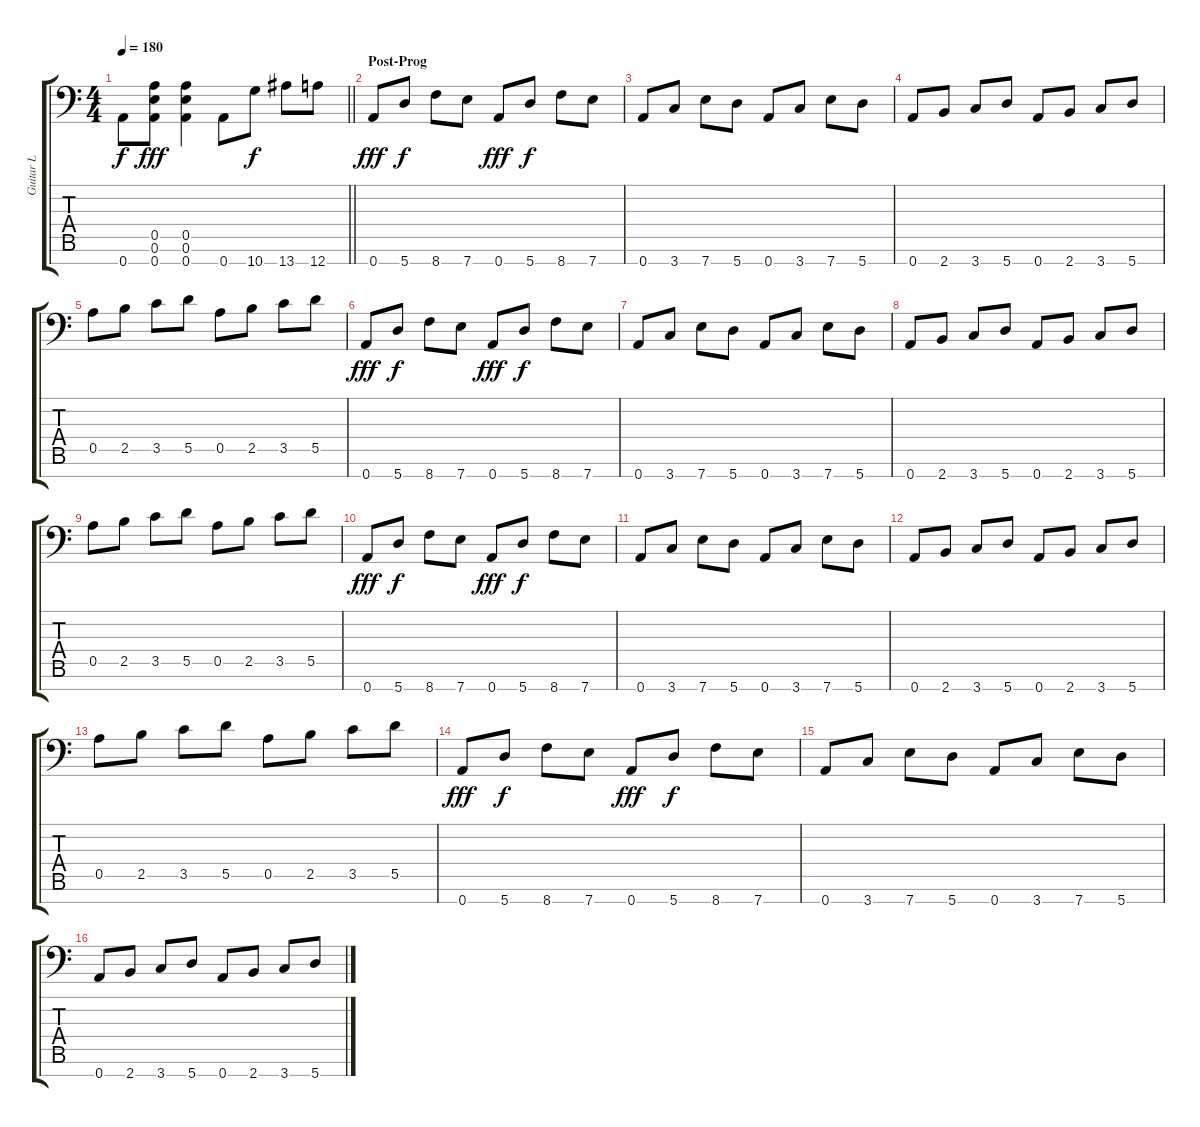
\track ("Guitar L" "Guitar L") {instrument distortionguitar}
\staff {score tabs}
\tuning (E4 B3 G3 D3 A2 E2 A1) {hide}
\ts (4 4)
\tempo 180
\clef f4
\barLineRight lightlight
\ks c
0.7{t}.8{dy f} (0.5 0.6 0.7).8{dy fff} (0.5 0.6 0.7).4 0.7.8 10.7.8{dy f} 13.7.8 12.7.8 |
\section ("" "Post-Prog")
0.7.8{dy fff} 5.7.8{dy f} 8.7.8 7.7.8 0.7.8{dy fff} 5.7.8{dy f} 8.7.8 7.7.8 |
0.7.8 3.7.8 7.7.8 5.7.8 0.7.8 3.7.8 7.7.8 5.7.8 |
0.7.8 2.7.8 3.7.8 5.7.8 0.7.8 2.7.8 3.7.8 5.7.8 |
0.5.8 2.5.8 3.5.8 5.5.8 0.5.8 2.5.8 3.5.8 5.5.8 |
0.7.8{dy fff} 5.7.8{dy f} 8.7.8 7.7.8 0.7.8{dy fff} 5.7.8{dy f} 8.7.8 7.7.8 |
0.7.8 3.7.8 7.7.8 5.7.8 0.7.8 3.7.8 7.7.8 5.7.8 |
0.7.8 2.7.8 3.7.8 5.7.8 0.7.8 2.7.8 3.7.8 5.7.8 |
0.5.8 2.5.8 3.5.8 5.5.8 0.5.8 2.5.8 3.5.8 5.5.8 |
0.7.8{dy fff} 5.7.8{dy f} 8.7.8 7.7.8 0.7.8{dy fff} 5.7.8{dy f} 8.7.8 7.7.8 |
0.7.8 3.7.8 7.7.8 5.7.8 0.7.8 3.7.8 7.7.8 5.7.8 |
0.7.8 2.7.8 3.7.8 5.7.8 0.7.8 2.7.8 3.7.8 5.7.8 |
0.5.8 2.5.8 3.5.8 5.5.8 0.5.8 2.5.8 3.5.8 5.5.8 |
0.7.8{dy fff} 5.7.8{dy f} 8.7.8 7.7.8 0.7.8{dy fff} 5.7.8{dy f} 8.7.8 7.7.8 |
0.7.8 3.7.8 7.7.8 5.7.8 0.7.8 3.7.8 7.7.8 5.7.8 |
0.7.8 2.7.8 3.7.8 5.7.8 0.7.8 2.7.8 3.7.8 5.7.8
